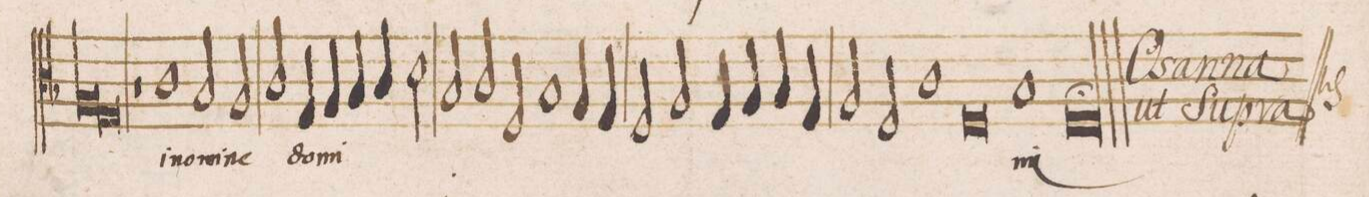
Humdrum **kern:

**kern	**text
*I"TENOR	*
*clefC3	*
*k[b-]	*
*met(c|)	*
*M2/1	*
*lig	*
1A	ni
*	*Xij
=76	=76
1G	.
*Xlig	*
1r	.
=77	=77
1c	-in-
2B-/	-no-
2A/	-mi-
=78	=78
2c/	-ne
4G/	do-
4A/	-mi-
4B-/	.
4c/	.
2d\	.
=79	=79
2B-/	.
2c/	.
2F/	.
1B-	.
=80	=80
4A/	.
4G/	.
2F/	.
2A/	.
=81	=81
4G/	.
4A/	.
4B-/	.
4G/	.
2A/	.
2F/	.
=82	=82
1c	.
0F	.
=83	=83
1B-	-ni
=84	=84
0F;	.
==	==
*-	*-
